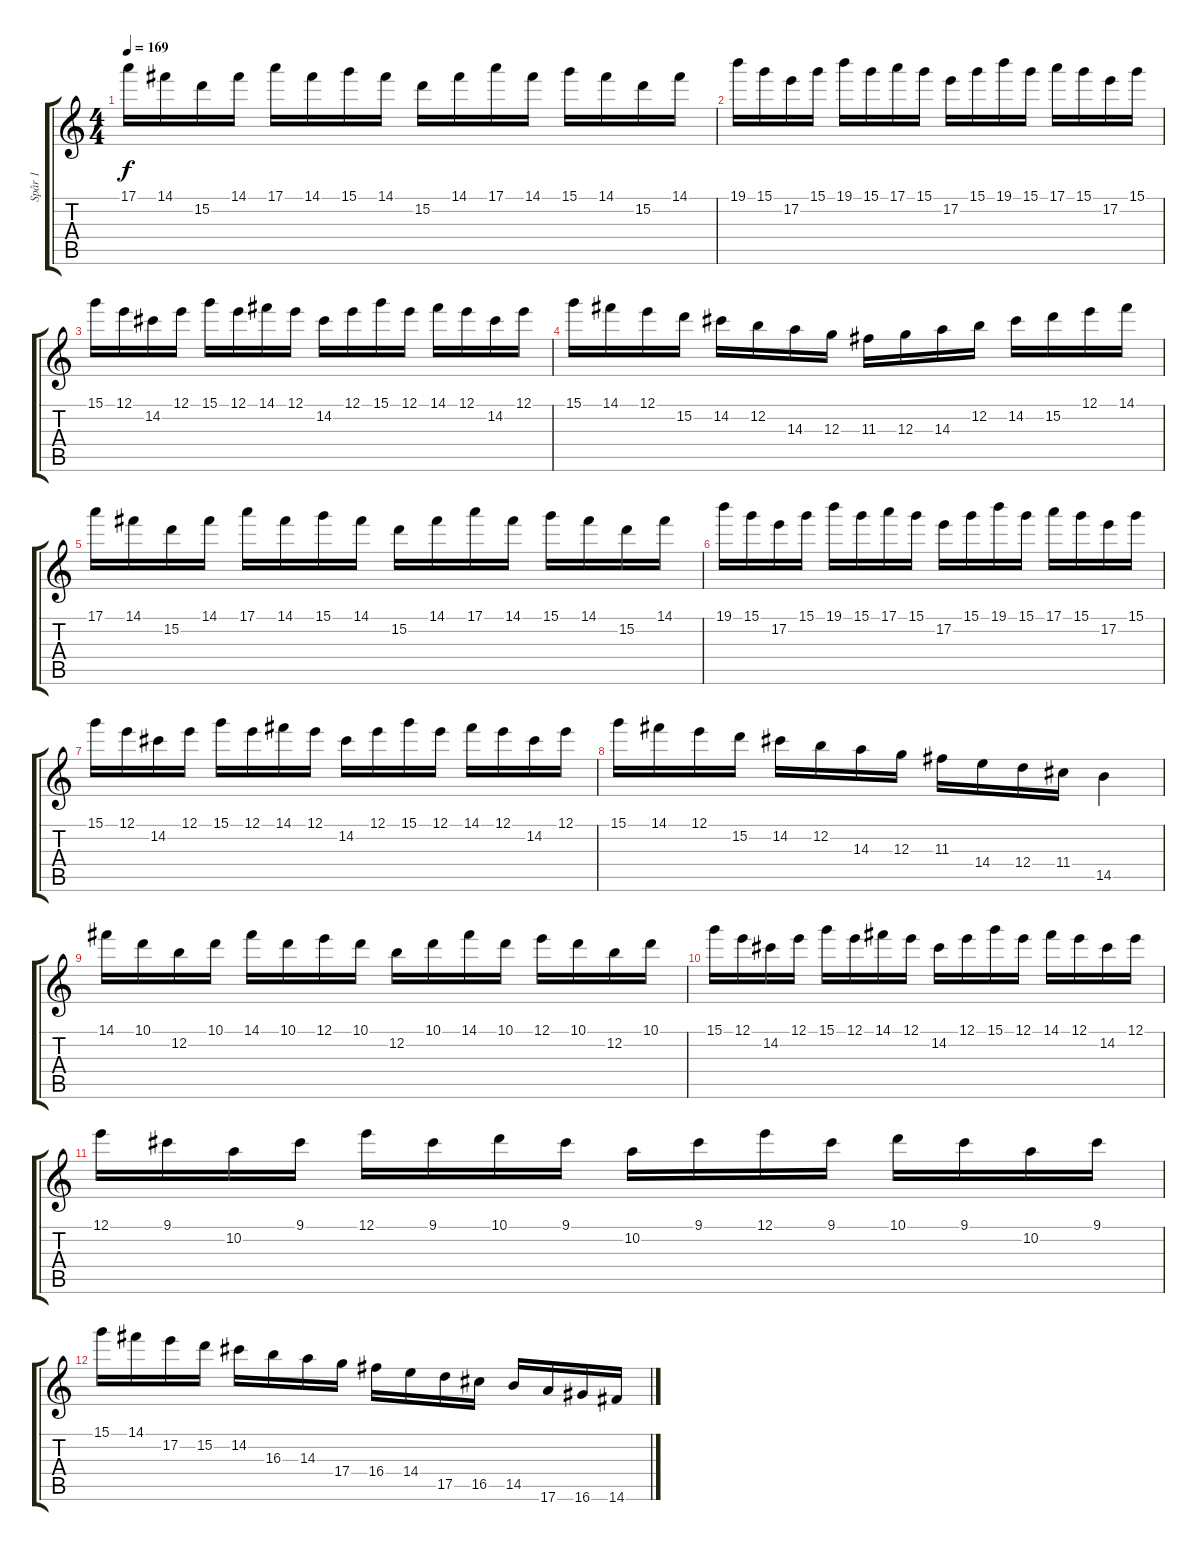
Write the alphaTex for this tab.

\track ("Spår 1" "Spår 1") {instrument distortionguitar}
\staff {score tabs}
\tuning (E4 B3 G3 D3 A2 E2) {hide}
\ts (4 4)
\tempo 169
\clef g2
\ks c
17.1.16{dy f instrument distortionguitar} 14.1.16 15.2.16 14.1.16 17.1.16 14.1.16 15.1.16 14.1.16 15.2.16 14.1.16 17.1.16 14.1.16 15.1.16 14.1.16 15.2.16 14.1.16 |
19.1.16 15.1.16 17.2.16 15.1.16 19.1.16 15.1.16 17.1.16 15.1.16 17.2.16 15.1.16 19.1.16 15.1.16 17.1.16 15.1.16 17.2.16 15.1.16 |
15.1.16 12.1.16 14.2.16 12.1.16 15.1.16 12.1.16 14.1.16 12.1.16 14.2.16 12.1.16 15.1.16 12.1.16 14.1.16 12.1.16 14.2.16 12.1.16 |
15.1.16 14.1.16 12.1.16 15.2.16 14.2.16 12.2.16 14.3.16 12.3.16 11.3.16 12.3.16 14.3.16 12.2.16 14.2.16 15.2.16 12.1.16 14.1.16 |
17.1.16 14.1.16 15.2.16 14.1.16 17.1.16 14.1.16 15.1.16 14.1.16 15.2.16 14.1.16 17.1.16 14.1.16 15.1.16 14.1.16 15.2.16 14.1.16 |
19.1.16 15.1.16 17.2.16 15.1.16 19.1.16 15.1.16 17.1.16 15.1.16 17.2.16 15.1.16 19.1.16 15.1.16 17.1.16 15.1.16 17.2.16 15.1.16 |
15.1.16 12.1.16 14.2.16 12.1.16 15.1.16 12.1.16 14.1.16 12.1.16 14.2.16 12.1.16 15.1.16 12.1.16 14.1.16 12.1.16 14.2.16 12.1.16 |
15.1.16 14.1.16 12.1.16 15.2.16 14.2.16 12.2.16 14.3.16 12.3.16 11.3.16 14.4.16 12.4.16 11.4.16 14.5.4 |
14.1.16 10.1.16 12.2.16 10.1.16 14.1.16 10.1.16 12.1.16 10.1.16 12.2.16 10.1.16 14.1.16 10.1.16 12.1.16 10.1.16 12.2.16 10.1.16 |
15.1.16 12.1.16 14.2.16 12.1.16 15.1.16 12.1.16 14.1.16 12.1.16 14.2.16 12.1.16 15.1.16 12.1.16 14.1.16 12.1.16 14.2.16 12.1.16 |
12.1.16 9.1.16 10.2.16 9.1.16 12.1.16 9.1.16 10.1.16 9.1.16 10.2.16 9.1.16 12.1.16 9.1.16 10.1.16 9.1.16 10.2.16 9.1.16 |
15.1.16 14.1.16 17.2.16 15.2.16 14.2.16 16.3.16 14.3.16 17.4.16 16.4.16 14.4.16 17.5.16 16.5.16 14.5.16 17.6.16 16.6.16 14.6.16
